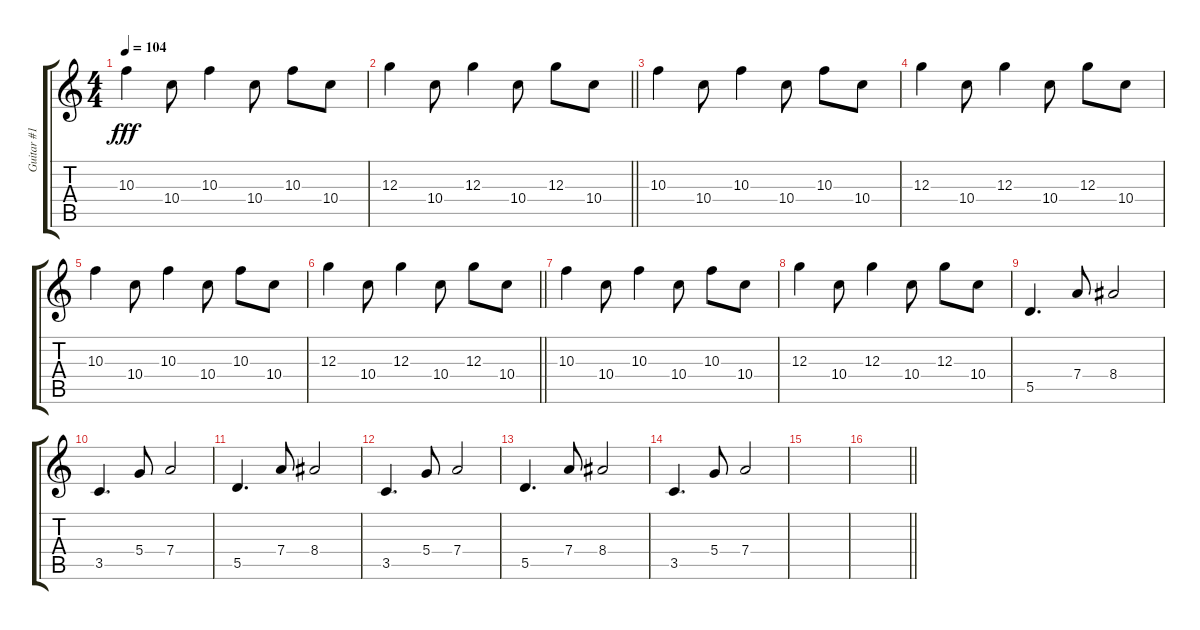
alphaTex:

\track ("Guitar #1" "Guitar #1") {instrument overdrivenguitar}
\staff {score tabs}
\tuning (E4 B3 G3 D3 A2 E2) {hide}
\ts (4 4)
\tempo 104
\clef g2
\ks c
10.3.4{dy fff} 10.4.8 10.3.4 10.4.8 10.3.8 10.4.8 |
\barLineRight lightlight
12.3.4 10.4.8 12.3.4 10.4.8 12.3.8 10.4.8 |
10.3.4 10.4.8 10.3.4 10.4.8 10.3.8 10.4.8 |
12.3.4 10.4.8 12.3.4 10.4.8 12.3.8 10.4.8 |
10.3.4 10.4.8 10.3.4 10.4.8 10.3.8 10.4.8 |
\barLineRight lightlight
12.3.4 10.4.8 12.3.4 10.4.8 12.3.8 10.4.8 |
10.3.4 10.4.8 10.3.4 10.4.8 10.3.8 10.4.8 |
12.3.4 10.4.8 12.3.4 10.4.8 12.3.8 10.4.8 |
5.5.4{d} 7.4.8 8.4.2 |
3.5.4{d} 5.4.8 7.4.2 |
5.5.4{d} 7.4.8 8.4.2 |
3.5.4{d} 5.4.8 7.4.2 |
5.5.4{d} 7.4.8 8.4.2 |
3.5.4{d} 5.4.8 7.4.2 |
|
\barLineRight lightlight
